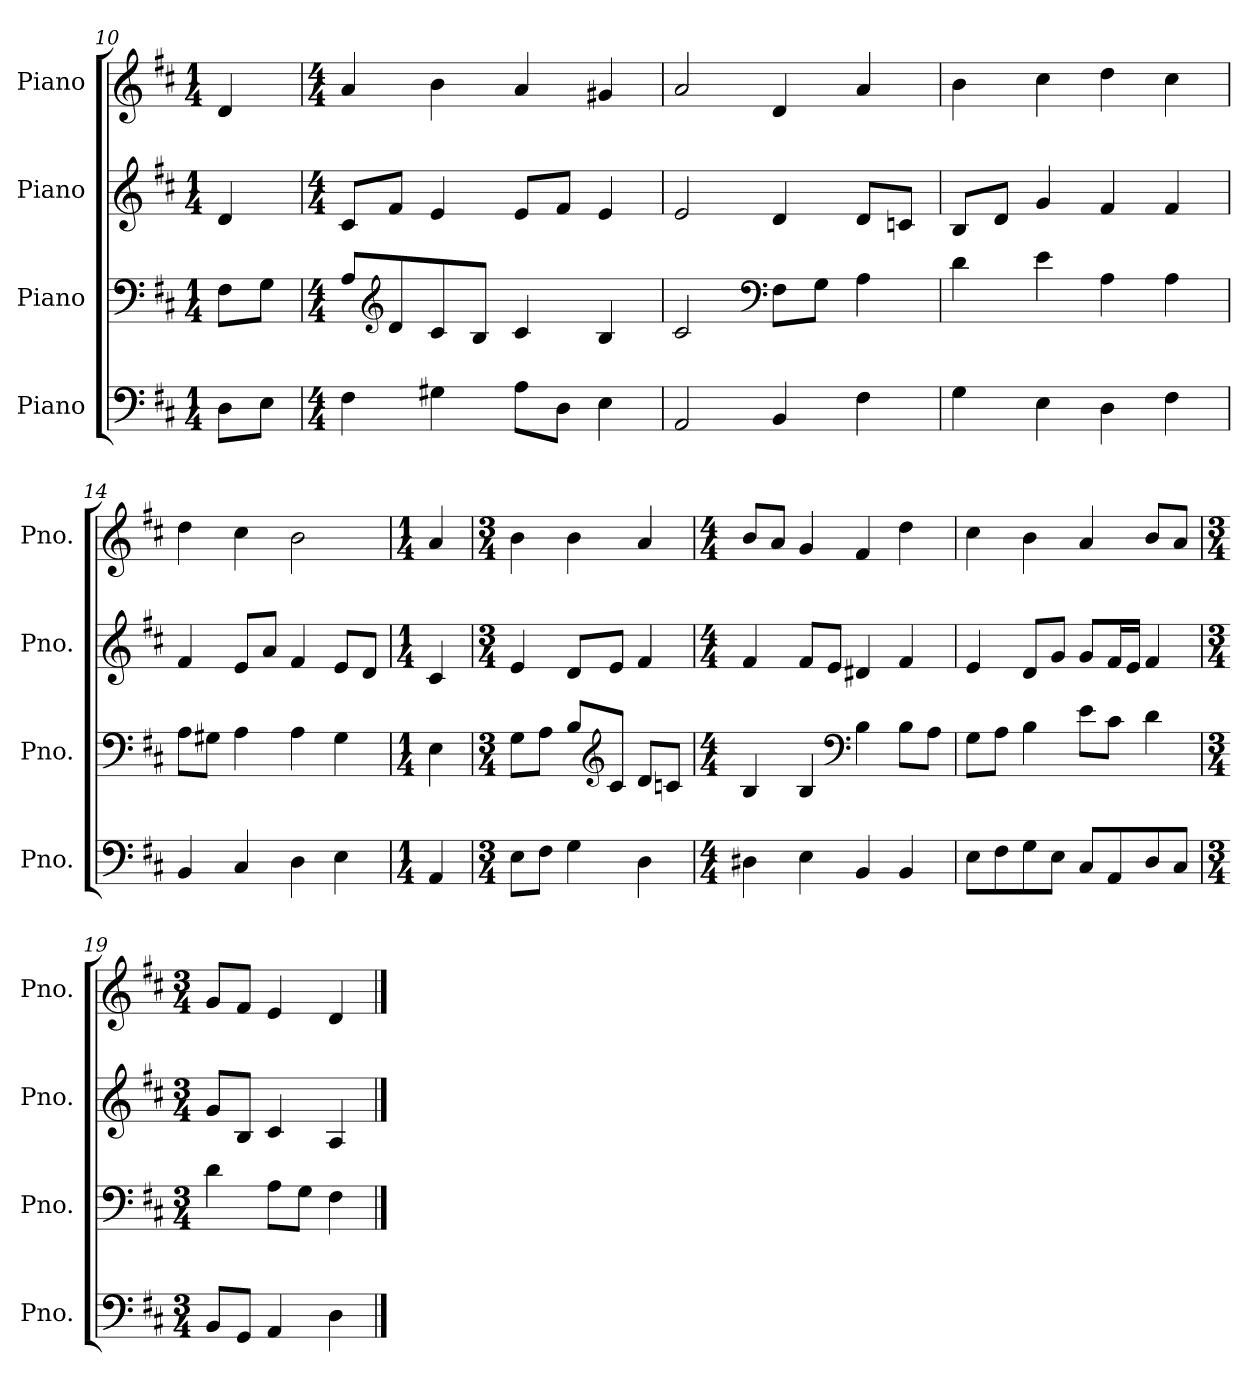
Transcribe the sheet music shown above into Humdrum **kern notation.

**kern	**kern	**kern	**kern
*part4	*part3	*part2	*part1
*staff4	*staff3	*staff2	*staff1
*I"Piano	*I"Piano	*I"Piano	*I"Piano
*I'Pno.	*I'Pno.	*I'Pno.	*I'Pno.
*clefF4	*clefF4	*clefG2	*clefG2
*k[f#c#]	*k[f#c#]	*k[f#c#]	*k[f#c#]
*M1/4	*M1/4	*M1/4	*M1/4
=10	=10	=10	=10
8D\L	8F#\L	4d/	4d/
8E\J	8G\J	.	.
=11	=11	=11	=11
*M4/4	*M4/4	*M4/4	*M4/4
4F#\	8A/L	8c#/L	4a/
*	*clefG2	*	*
.	8d/	8f#/J	.
4G#X\	8c#/	4e/	4b\
.	8B/J	.	.
8A\L	4c#/	8e/L	4a/
8D\J	.	8f#/J	.
4E\	4B/	4e/	4g#X/
=12	=12	=12	=12
2AA/	2c#/	2e/	2a/
*	*clefF4	*	*
4BB/	8F#\L	4d/	4d/
.	8G\J	.	.
4F#\	4A\	8d/L	4a/
.	.	8cn/J	.
!!LO:PB:g=z
=13	=13	=13	=13
4G\	4d\	8B/L	4b\
.	.	8d/J	.
4E\	4e\	4g/	4cc#\
4D\	4A\	4f#/	4dd\
4F#\	4A\	4f#/	4cc#\
=14	=14	=14	=14
4BB/	8A\L	4f#/	4dd\
.	8G#X\J	.	.
4C#/	4A\	8e/L	4cc#\
.	.	8a/J	.
4D\	4A\	4f#/	2b\
4E\	4G#\	8e/L	.
.	.	8d/J	.
=15	=15	=15	=15
*M1/4	*M1/4	*M1/4	*M1/4
4AA/	4E\	4c#/	4a/
=16	=16	=16	=16
*M3/4	*M3/4	*M3/4	*M3/4
8E\L	8G\L	4e/	4b\
8F#\J	8A\J	.	.
4G\	8B/L	8d/L	4b\
*	*clefG2	*	*
.	8c#/J	8e/J	.
4D\	8d/L	4f#/	4a/
.	8cn/J	.	.
=17	=17	=17	=17
*M4/4	*M4/4	*M4/4	*M4/4
4D#X\	4B/	4f#/	8b/L
.	.	.	8a/J
4E\	4B/	8f#/L	4g/
.	.	8e/J	.
*	*clefF4	*	*
4BB/	4B\	4d#X/	4f#/
4BB/	8B\L	4f#/	4dd\
.	8A\J	.	.
!!LO:LB:g=z
=18	=18	=18	=18
8E\L	8G\L	4e/	4cc#\
8F#\	8A\J	.	.
8G\	4B\	8d/L	4b\
8E\J	.	8g/J	.
8C#/L	8e\L	8g/L	4a/
8AA/	8c#\J	16f#/L	.
.	.	16e/JJ	.
8D/	4d\	4f#/	8b/L
8C#/J	.	.	8a/J
=19	=19	=19	=19
*M3/4	*M3/4	*M3/4	*M3/4
8BB/L	4d\	8g/L	8g/L
8GG/J	.	8B/J	8f#/J
4AA/	8A\L	4c#/	4e/
.	8G\J	.	.
4D\	4F#\	4A/	4d/
==	==	==	==
*-	*-	*-	*-
